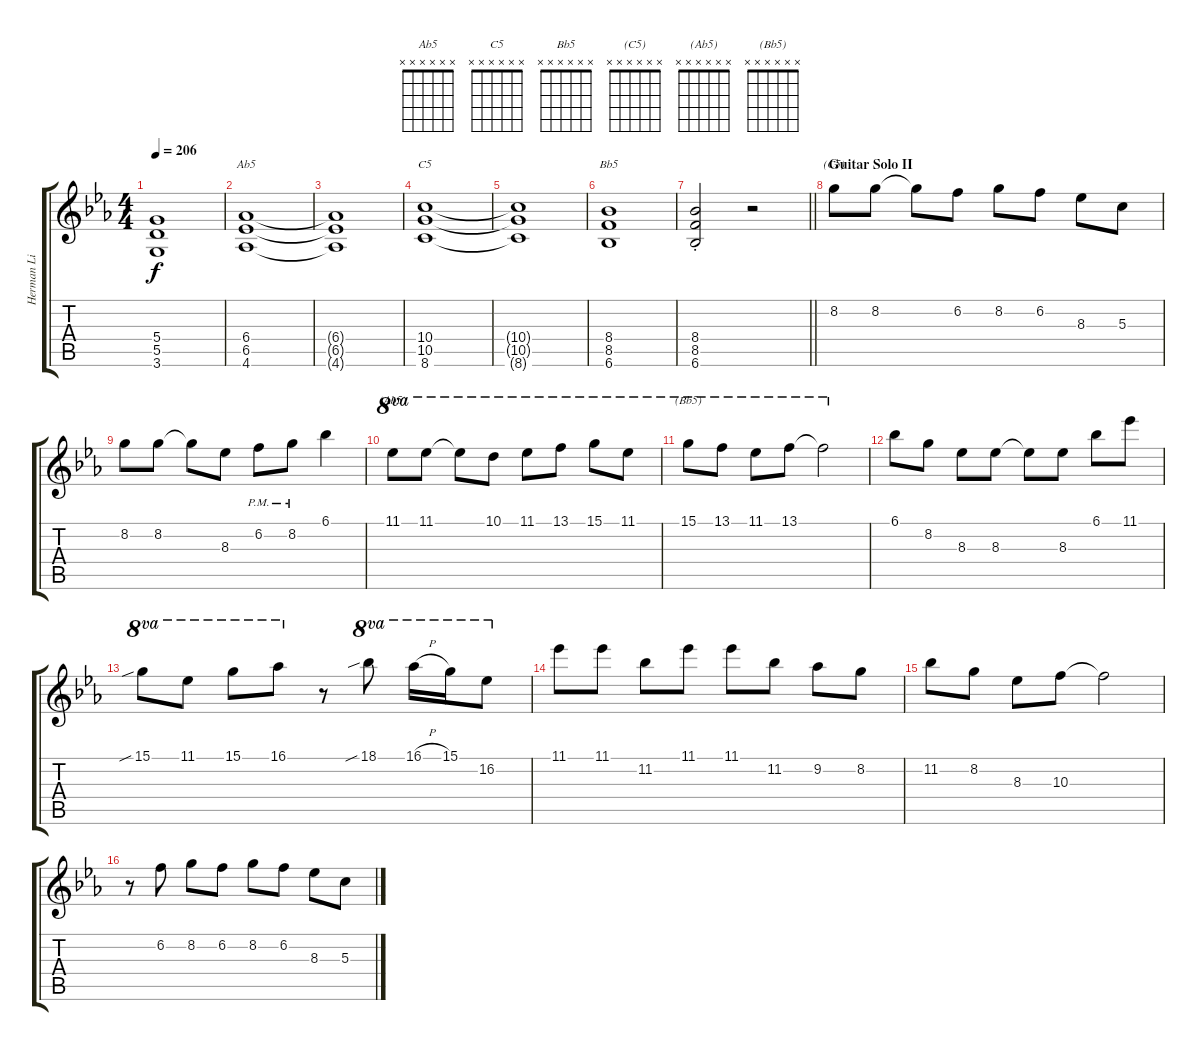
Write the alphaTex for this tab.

\track ("Herman Li (Lead 1 and Rhythm)" "Herman Li ") {instrument distortionguitar}
\staff {score tabs}
\tuning (E4 B3 G3 D3 A2 E2) {hide}
\chord ("Ab5" x x x x x x)
\chord ("C5" x x x x x x)
\chord ("Bb5" x x x x x x)
\chord ("(C5)" x x x x x x)
\chord ("(Ab5)" x x x x x x)
\chord ("(Bb5)" x x x x x x)
\ts (4 4)
\tempo 206
\clef g2
\ks eb
(5.4{t} 5.5{t} 3.6{t}).1{dy f} |
(6.4 6.5 4.6).1{ch "Ab5"} |
(6.4{t} 6.5{t} 4.6{t}).1 |
(10.4 10.5 8.6).1{ch "C5"} |
(10.4{t} 10.5{t} 8.6{t}).1 |
(8.4 8.5 6.6).1{ch "Bb5"} |
\barLineRight lightlight
(8.4{st} 8.5{st} 6.6{st}).2 r.2 |
\section ("" "Guitar Solo II")
8.2.8{ch "(C5)"} 8.2.8 8.2{t}.8 6.2.8 8.2.8 6.2.8 8.3.8 5.3.8 |
8.2.8 8.2.8 8.2{t}.8 8.3.8 6.2{pm}.8 8.2{pm}.8 6.1.4 |
11.1.8{ch "(Ab5)" ot 8va} 11.1.8{ot 8va} 11.1{t}.8{ot 8va} 10.1.8{ot 8va} 11.1.8{ot 8va} 13.1.8{ot 8va} 15.1.8{ot 8va} 11.1.8{ot 8va} |
15.1.8{ch "(Bb5)" ot 8va} 13.1.8{ot 8va} 11.1.8{ot 8va} 13.1.8{ot 8va} 13.1{t}.2{ot 8va} |
6.1.8 8.2.8 8.3.8 8.3.8 8.3{t}.8 8.3.8 6.1.8 11.1.8 |
15.1{sib}.8{ot 8va} 11.1.8{ot 8va} 15.1.8{ot 8va} 16.1.8{ot 8va} r.8 18.1{sib}.8{ot 8va} 16.1{h}.16{ot 8va} 15.1.16{ot 8va} 16.2.8{ot 8va} |
11.1.8 11.1.8 11.2.8 11.1.8 11.1.8 11.2.8 9.2.8 8.2.8 |
11.2.8 8.2.8 8.3.8 10.3.8 10.3{t}.2 |
r.8 6.2.8 8.2.8 6.2.8 8.2.8 6.2.8 8.3.8 5.3.8
